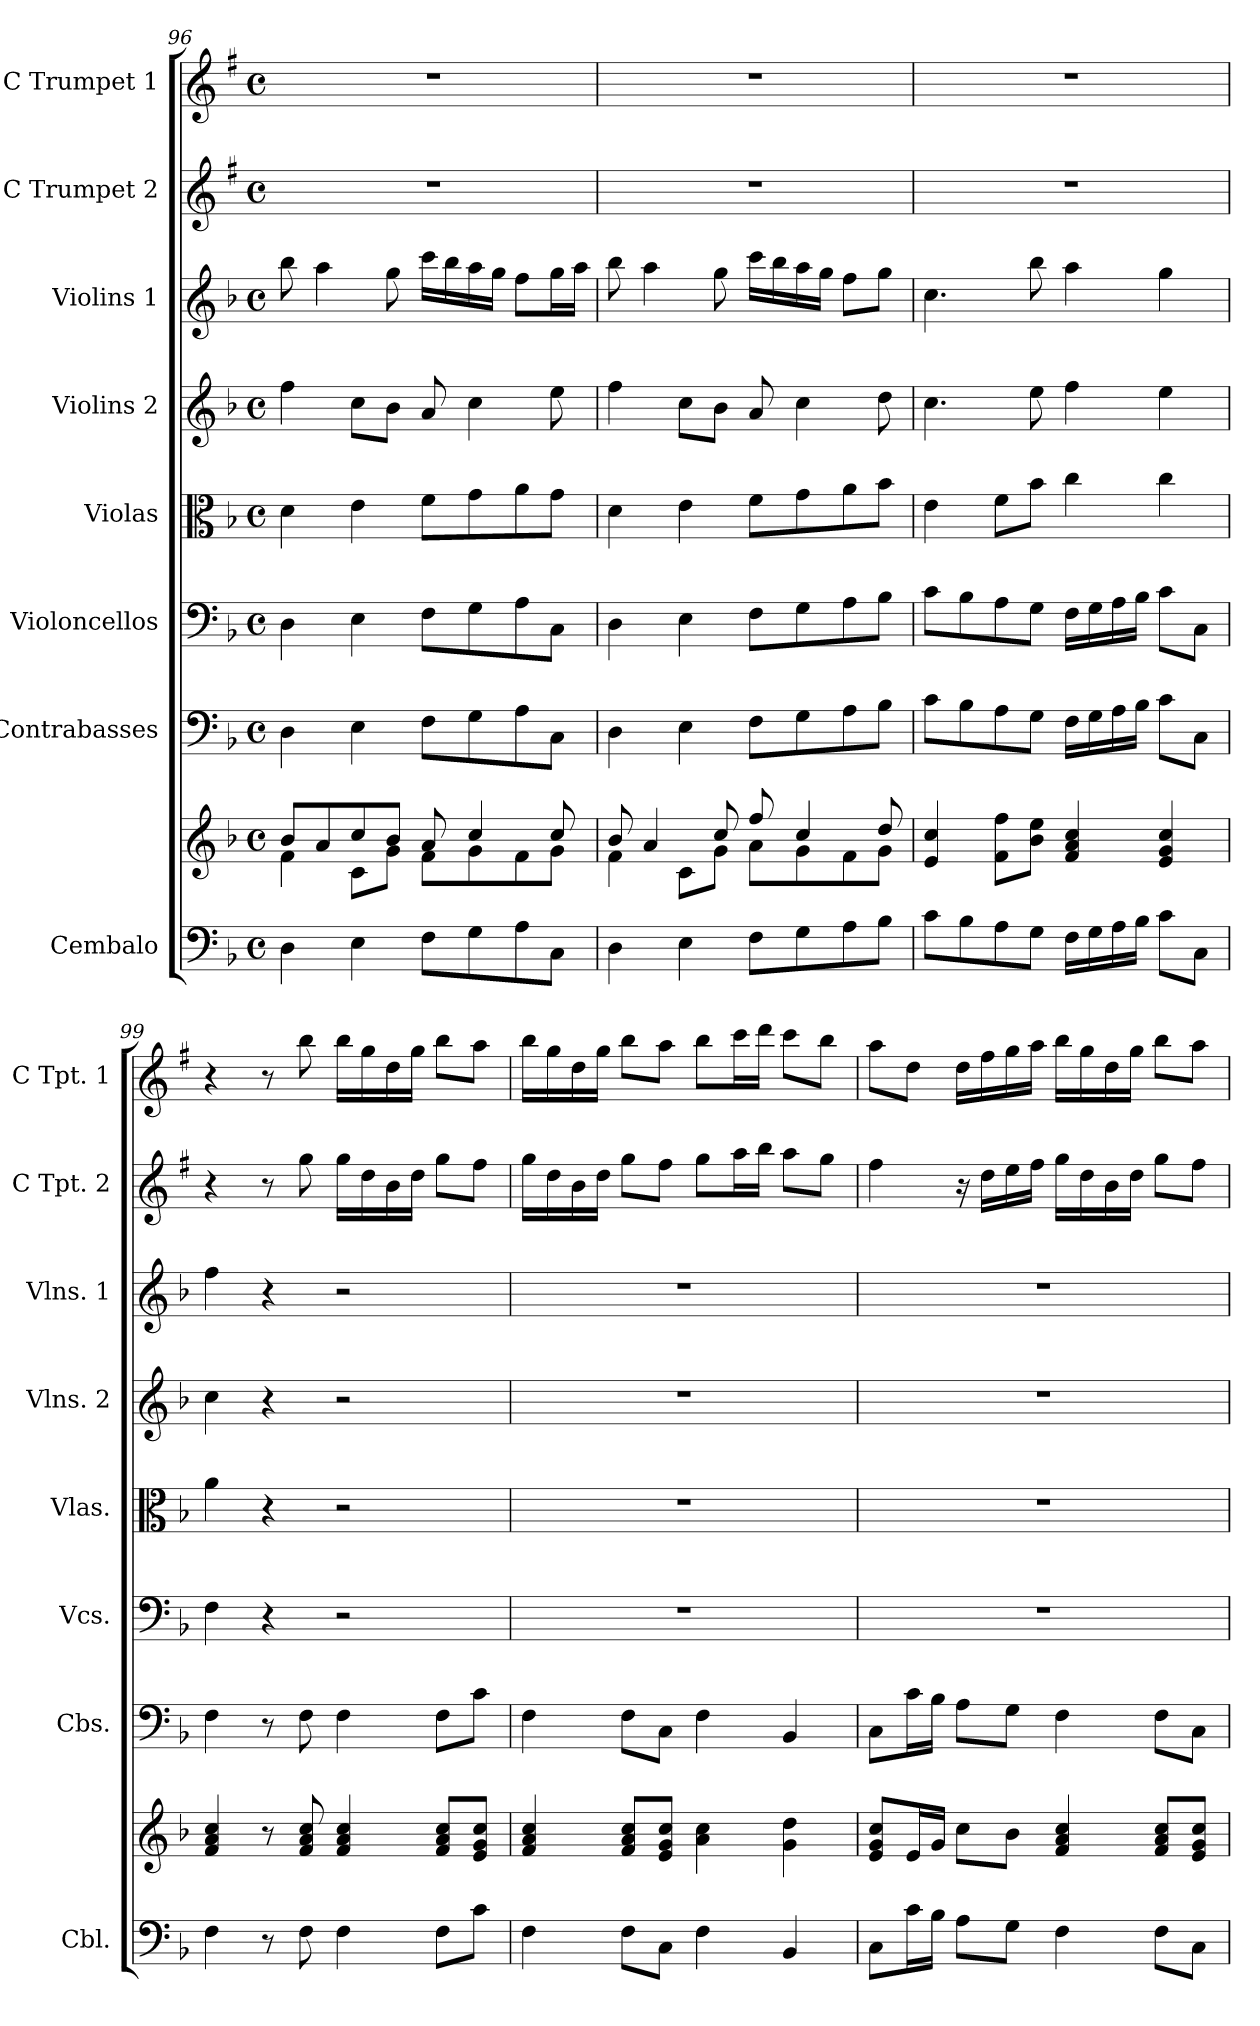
**kern	**kern	**kern	**kern	**kern	**kern	**kern	**kern	**kern
*part8	*part8	*part7	*part6	*part5	*part4	*part3	*part2	*part1
*staff9	*staff8	*staff7	*staff6	*staff5	*staff4	*staff3	*staff2	*staff1
*I"Cembalo	*	*I"Contrabasses	*I"Violoncellos	*I"Violas	*I"Violins 2	*I"Violins 1	*I"C Trumpet 2	*I"C Trumpet 1
*I'Cbl.	*	*I'Cbs.	*I'Vcs.	*I'Vlas.	*I'Vlns. 2	*I'Vlns. 1	*I'C Tpt. 2	*I'C Tpt. 1
!!LO:PB:g=z
*clefF4	*clefG2	*clefF4	*clefF4	*clefC3	*clefG2	*clefG2	*clefG2	*clefG2
*	*	*	*	*	*	*	*ITrd1c2	*ITrd1c2
*k[b-]	*k[b-]	*k[b-]	*k[b-]	*k[b-]	*k[b-]	*k[b-]	*k[b-]	*k[b-]
*M4/4	*M4/4	*M4/4	*M4/4	*M4/4	*M4/4	*M4/4	*M4/4	*M4/4
*met(c)	*met(c)	*met(c)	*met(c)	*met(c)	*met(c)	*met(c)	*met(c)	*met(c)
=96	=96	=96	=96	=96	=96	=96	=96	=96
*	*^	*	*	*	*	*	*	*
4D\	8b-/L	4f\	4D\	4D\	4d\	4ff\	8bb-\	1r	1r
.	8a/	.	.	.	.	.	4aa\	.	.
4E\	8cc/	8c\L	4E\	4E\	4e\	8cc\L	.	.	.
.	8b-/J	8g\J	.	.	.	8b-\J	8gg\	.	.
8F\L	8a/	8f\L	8F\L	8F\L	8f\L	8a/	16ccc\LL	.	.
.	.	.	.	.	.	.	16bb-\	.	.
8G\	4cc/	8g\	8G\	8G\	8g\	4cc\	16aa\	.	.
.	.	.	.	.	.	.	16gg\JJ	.	.
8A\	.	8f\	8A\	8A\	8a\	.	8ff\L	.	.
8C\J	8cc/	8g\J	8C\J	8C\J	8g\J	8ee\	16gg\L	.	.
.	.	.	.	.	.	.	16aa\JJ	.	.
=97	=97	=97	=97	=97	=97	=97	=97	=97	=97
4D\	8b-/	4f\	4D\	4D\	4d\	4ff\	8bb-\	1r	1r
.	4a/	.	.	.	.	.	4aa\	.	.
4E\	.	8c\L	4E\	4E\	4e\	8cc\L	.	.	.
.	8cc/	8g\J	.	.	.	8b-\J	8gg\	.	.
8F\L	8ff/	8a\L	8F\L	8F\L	8f\L	8a/	16ccc\LL	.	.
.	.	.	.	.	.	.	16bb-\	.	.
8G\	4cc/	8g\	8G\	8G\	8g\	4cc\	16aa\	.	.
.	.	.	.	.	.	.	16gg\JJ	.	.
8A\	.	8f\	8A\	8A\	8a\	.	8ff\L	.	.
8B-\J	8dd/	8g\J	8B-\J	8B-\J	8b-\J	8dd\	8gg\J	.	.
*	*v	*v	*	*	*	*	*	*	*
=98	=98	=98	=98	=98	=98	=98	=98	=98
8c\L	4e/ 4cc/	8c\L	8c\L	4e\	4.cc\	4.cc\	1r	1r
8B-\	.	8B-\	8B-\	.	.	.	.	.
8A\	8f\ 8ff\L	8A\	8A\	8f\L	.	.	.	.
8G\J	8b-\ 8ee\J	8G\J	8G\J	8b-\J	8ee\	8bb-\	.	.
16F\LL	4f/ 4a/ 4cc/	16F\LL	16F\LL	4cc\	4ff\	4aa\	.	.
16G\	.	16G\	16G\	.	.	.	.	.
16A\	.	16A\	16A\	.	.	.	.	.
16B-\JJ	.	16B-\JJ	16B-\JJ	.	.	.	.	.
8c\L	4e/ 4g/ 4cc/	8c\L	8c\L	4cc\	4ee\	4gg\	.	.
8C\J	.	8C\J	8C\J	.	.	.	.	.
=99	=99	=99	=99	=99	=99	=99	=99	=99
4F\	4f/ 4a/ 4cc/	4F\	4F\	4a\	4cc\	4ff\	4r	4r
8r	8r	8r	4r	4r	4r	4r	8r	8r
8F\	8f/ 8a/ 8cc/	8F\	.	.	.	.	8ff\	8aa\
4F\	4f/ 4a/ 4cc/	4F\	2r	2r	2r	2r	16ff\LL	16aa\LL
.	.	.	.	.	.	.	16cc\	16ff\
.	.	.	.	.	.	.	16a\	16cc\
.	.	.	.	.	.	.	16cc\JJ	16ff\JJ
8F\L	8f/ 8a/ 8cc/L	8F\L	.	.	.	.	8ff\L	8aa\L
8c\J	8e/ 8g/ 8cc/J	8c\J	.	.	.	.	8ee\J	8gg\J
!!LO:PB:g=z
=100	=100	=100	=100	=100	=100	=100	=100	=100
4F\	4f/ 4a/ 4cc/	4F\	1r	1r	1r	1r	16ff\LL	16aa\LL
.	.	.	.	.	.	.	16cc\	16ff\
.	.	.	.	.	.	.	16a\	16cc\
.	.	.	.	.	.	.	16cc\JJ	16ff\JJ
8F\L	8f/ 8a/ 8cc/L	8F\L	.	.	.	.	8ff\L	8aa\L
8C\J	8e/ 8g/ 8cc/J	8C\J	.	.	.	.	8ee\J	8gg\J
4F\	4a\ 4cc\	4F\	.	.	.	.	8ff\L	8aa\L
.	.	.	.	.	.	.	16gg\L	16bb-\L
.	.	.	.	.	.	.	16aa\JJ	16ccc\JJ
4BB-/	4g\ 4dd\	4BB-/	.	.	.	.	8gg\L	8bb-\L
.	.	.	.	.	.	.	8ff\J	8aa\J
=101	=101	=101	=101	=101	=101	=101	=101	=101
8C\L	8e/ 8g/ 8cc/L	8C\L	1r	1r	1r	1r	4ee\	8gg\L
16c\L	16e/L	16c\L	.	.	.	.	.	8cc\J
16B-\JJ	16g/JJ	16B-\JJ	.	.	.	.	.	.
8A\L	8cc\L	8A\L	.	.	.	.	16r	16cc\LL
.	.	.	.	.	.	.	16cc\LL	16ee\
8G\J	8b-\J	8G\J	.	.	.	.	16dd\	16ff\
.	.	.	.	.	.	.	16ee\JJ	16gg\JJ
4F\	4f/ 4a/ 4cc/	4F\	.	.	.	.	16ff\LL	16aa\LL
.	.	.	.	.	.	.	16cc\	16ff\
.	.	.	.	.	.	.	16a\	16cc\
.	.	.	.	.	.	.	16cc\JJ	16ff\JJ
8F\L	8f/ 8a/ 8cc/L	8F\L	.	.	.	.	8ff\L	8aa\L
8C\J	8e/ 8g/ 8cc/J	8C\J	.	.	.	.	8ee\J	8gg\J
=	=	=	=	=	=	=	=	=
*-	*-	*-	*-	*-	*-	*-	*-	*-
